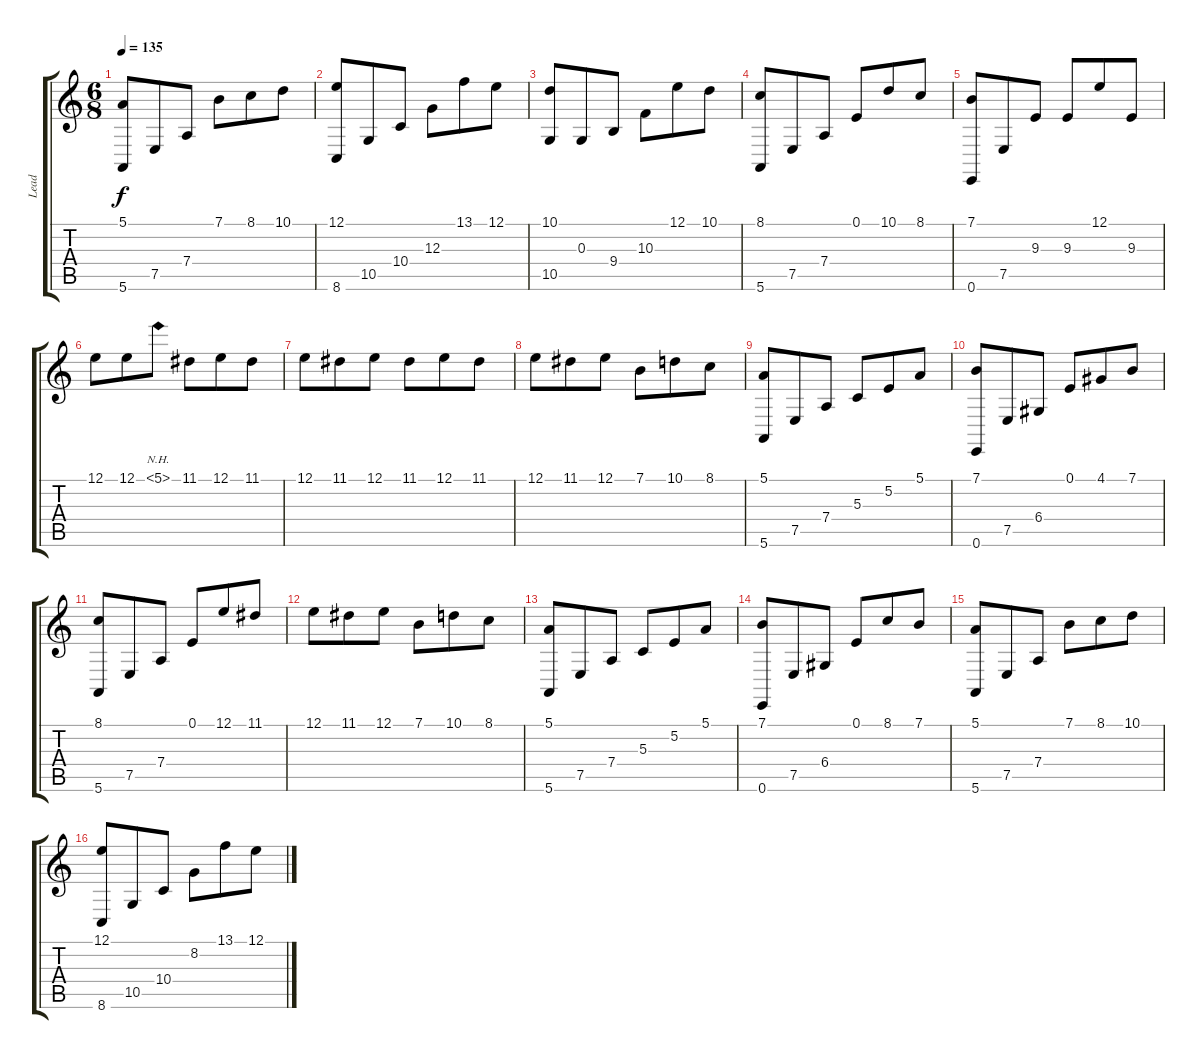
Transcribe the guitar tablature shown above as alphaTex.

\track ("Lead" "Lead") {instrument churchorgan}
\staff {score tabs}
\tuning (E4 B3 G3 D3 A2 E2) {hide}
\ts (6 8)
\tempo 135
\clef g2
\ks c
(5.1 5.6).8{dy f} 7.5.8 7.4.8 7.1.8 8.1.8 10.1.8 |
(12.1 8.6).8 10.5.8 10.4.8 12.3.8 13.1.8 12.1.8 |
(10.1 10.5).8 0.3.8 9.4.8 10.3.8 12.1.8 10.1.8 |
(8.1 5.6).8 7.5.8 7.4.8 0.1.8 10.1.8 8.1.8 |
(7.1 0.6).8 7.5.8 9.3.8 9.3.8 12.1.8 9.3.8 |
12.1.8 12.1.8 5.1{nh}.8 11.1.8 12.1.8 11.1.8 |
12.1.8 11.1.8 12.1.8 11.1.8 12.1.8 11.1.8 |
12.1.8 11.1.8 12.1.8 7.1.8 10.1.8 8.1.8 |
(5.1 5.6).8 7.5.8 7.4.8 5.3.8 5.2.8 5.1.8 |
(7.1 0.6).8 7.5.8 6.4.8 0.1.8 4.1.8 7.1.8 |
(8.1 5.6).8 7.5.8 7.4.8 0.1.8 12.1.8 11.1.8 |
12.1.8 11.1.8 12.1.8 7.1.8 10.1.8 8.1.8 |
(5.1 5.6).8 7.5.8 7.4.8 5.3.8 5.2.8 5.1.8 |
(7.1 0.6).8 7.5.8 6.4.8 0.1.8 8.1.8 7.1.8 |
(5.1 5.6).8 7.5.8 7.4.8 7.1.8 8.1.8 10.1.8 |
(12.1 8.6).8 10.5.8 10.4.8 8.2.8 13.1.8 12.1.8
